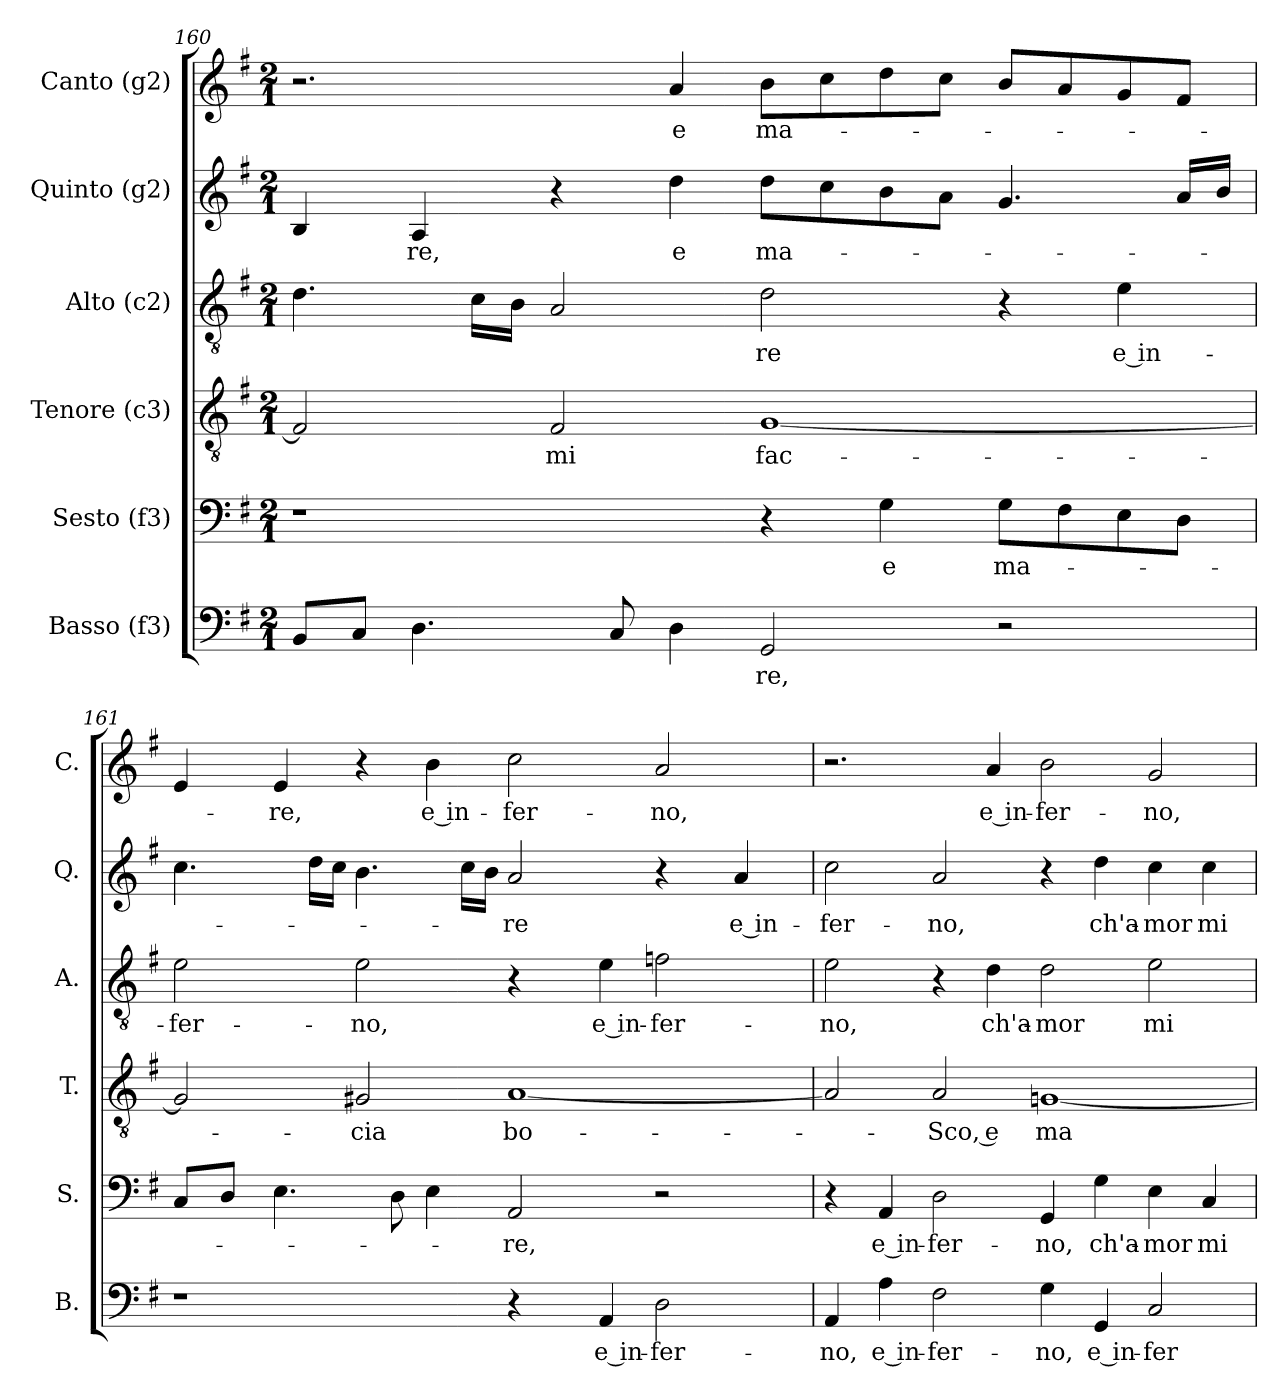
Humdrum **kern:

**kern	**text	**kern	**text	**kern	**text	**kern	**text	**kern	**text	**kern	**text
*part6	*part6	*part5	*part5	*part4	*part4	*part3	*part3	*part2	*part2	*part1	*part1
*staff6	*staff6	*staff5	*staff5	*staff4	*staff4	*staff3	*staff3	*staff2	*staff2	*staff1	*staff1
*I"Basso (f3)	*	*I"Sesto (f3)	*	*I"Tenore (c3)	*	*I"Alto (c2)	*	*I"Quinto (g2)	*	*I"Canto (g2)	*
*I'B.	*	*I'S.	*	*I'T.	*	*I'A.	*	*I'Q.	*	*I'C.	*
*clefF4	*	*clefF4	*	*clefGv2	*	*clefGv2	*	*clefG2	*	*clefG2	*
*k[f#]	*	*k[f#]	*	*k[f#]	*	*k[f#]	*	*k[f#]	*	*k[f#]	*
*G:	*	*G:	*	*G:	*	*G:	*	*G:	*	*G:	*
*M2/1	*	*M2/1	*	*M2/1	*	*M2/1	*	*M2/1	*	*M2/1	*
=160	=160	=160	=160	=160	=160	=160	=160	=160	=160	=160	=160
8BB/L	.	1r	.	2F#/]	.	4.d\	.	4B/	.	2.r	.
8C/J	.	.	.	.	.	.	.	.	.	.	.
!	!	!	!	!	!	!	!	!	!LO:LY:b:cj	!	!
4.D\	.	.	.	.	.	.	.	4A/	-re,	.	.
.	.	.	.	.	.	16c\L	.	.	.	.	.
.	.	.	.	.	.	16B\J	.	.	.	.	.
!	!	!	!	!	!LO:LY:b:cj	!	!	!	!	!	!
.	.	.	.	2F#/	mi	2A/	.	4r	.	.	.
8C/	.	.	.	.	.	.	.	.	.	.	.
!	!	!	!	!	!	!	!	!	!LO:LY:b:cj	!	!LO:LY:b:cj
4D\	.	.	.	.	.	.	.	4dd\	e	4a/	e
!	!LO:LY:b:cj	!	!	!	!LO:LY:b:cj	!	!LO:LY:b:cj	!	!LO:LY:b	!	!LO:LY:b
2GG/	-re,	4r	.	[>1G	fac-	2d\	-re	8dd\L	ma-	8b\L	ma-
.	.	.	.	.	.	.	.	8cc\	.	8cc\	.
!	!	!	!LO:LY:b:cj	!	!	!	!	!	!	!	!
.	.	4G\	e	.	.	.	.	8b\	.	8dd\	.
.	.	.	.	.	.	.	.	8a\J	.	8cc\J	.
!	!	!	!LO:LY:b	!	!	!	!	!	!	!	!
2r	.	8G\L	ma-	.	.	4r	.	4.g/	.	8b/L	.
.	.	8F#\	.	.	.	.	.	.	.	8a/	.
!	!	!	!	!	!	!	!LO:LY:b:rj	!	!	!	!
.	.	8E\	.	.	.	4e\	e in-	.	.	8g/	.
.	.	8D\J	.	.	.	.	.	16a/L	.	8f#/J	.
.	.	.	.	.	.	.	.	16b/J	.	.	.
!!LO:PB:g=z
=161	=161	=161	=161	=161	=161	=161	=161	=161	=161	=161	=161
!	!	!	!	!	!	!	!LO:LY:b:cj	!	!	!	!
*	*	*^	*	*^	*	*	*	*^	*	*^	*
1r	.	8C/L	8ryy	.	2G/]	8.ryy	.	2e\	-fer-	4.cc\	8.ryy	.	4e/	16ryy	.
.	.	.	.	.	.	.	.	.	.	.	.	.	.	1ryy	.
.	.	8D/J	32ryy	.	.	.	.	.	.	.	.	.	.	.	.
.	.	.	1ryy	.	.	.	.	.	.	.	.	.	.	.	.
.	.	.	.	.	.	1ryy	.	.	.	.	1ryy	.	.	.	.
!	!	!	!	!	!	!	!	!	!	!	!	!	!	!	!LO:LY:b:cj
.	.	4.E\	.	.	.	.	.	.	.	.	.	.	4e/	.	-re,
.	.	.	.	.	.	.	.	.	.	16dd\L	.	.	.	.	.
.	.	.	.	.	.	.	.	.	.	16cc\J	.	.	.	.	.
!	!	!	!	!	!	!	!LO:LY:b:cj	!	!LO:LY:b:cj	!	!	!	!	!	!
.	.	.	.	.	2G#X/	.	-cia	2e\	-no,	4.b\	.	.	4r	.	.
.	.	8D\	.	.	.	.	.	.	.	.	.	.	.	.	.
!	!	!	!	!	!	!	!	!	!	!	!	!	!	!	!LO:LY:b:rj
.	.	4E\	.	.	.	.	.	.	.	.	.	.	4b\	.	e in-
.	.	.	.	.	.	.	.	.	.	16cc\L	.	.	.	.	.
.	.	.	.	.	.	.	.	.	.	16b\J	.	.	.	.	.
!	!	!	!	!LO:LY:b:cj	!	!	!LO:LY:b:cj	!	!	!	!	!LO:LY:b:cj	!	!	!LO:LY:b:cj
4r	.	2AA/	.	-re,	[<1A	.	bo-	4r	.	2a/	.	-re	2cc\	.	-fer-
.	.	.	.	.	.	.	.	.	.	.	.	.	.	2...ryy	.
.	.	.	2ryy	.	.	.	.	.	.	.	.	.	.	.	.
.	.	.	.	.	.	2ryy	.	.	.	.	2ryy	.	.	.	.
!	!LO:LY:b:rj	!	!	!	!	!	!	!	!LO:LY:b:rj	!	!	!	!	!	!
4AA/	e in-	.	.	.	.	.	.	4e\	e in-	.	.	.	.	.	.
!	!LO:LY:b:cj	!	!	!	!	!	!	!	!LO:LY:b:cj	!	!	!	!	!	!LO:LY:b:cj
2D\	-fer-	2r	.	.	.	.	.	2fn\	-fer-	4r	.	.	2a/	.	-no,
.	.	.	4ryy	.	.	.	.	.	.	.	.	.	.	.	.
.	.	.	.	.	.	4ryy	.	.	.	.	4ryy	.	.	.	.
!	!	!	!	!	!	!	!	!	!	!	!	!LO:LY:b:rj	!	!	!
.	.	.	.	.	.	.	.	.	.	4a/	.	e in-	.	.	.
.	.	.	16.ryy	.	.	.	.	.	.	.	.	.	.	.	.
.	.	.	.	.	.	16ryy	.	.	.	.	16ryy	.	.	.	.
=162	=162	=162	=162	=162	=162	=162	=162	=162	=162	=162	=162	=162	=162	=162	=162
!	!LO:LY:b:cj	!	!	!	!	!	!	!	!LO:LY:b:cj	!	!	!LO:LY:b:cj	!	!	!
*	*	*v	*v	*	*	*	*	*	*	*v	*v	*	*v	*v	*
*	*	*	*	*v	*v	*	*	*	*	*	*	*
4AA/	-no,	4r	.	2A/]	.	2e\	-no,	2cc\	-fer-	2.r	.
!	!LO:LY:b:rj	!	!LO:LY:b:rj	!	!	!	!	!	!	!	!
4A\	e in-	4AA/	e in-	.	.	.	.	.	.	.	.
!	!LO:LY:b:cj	!	!LO:LY:b:cj	!	!LO:LY:b:cj	!	!	!	!LO:LY:b:cj	!	!
2F#\	-fer-	2D\	-fer-	2A/	-Sco, e	4r	.	2a/	-no,	.	.
!	!	!	!	!	!	!	!LO:LY:b	!	!	!	!LO:LY:b:rj
.	.	.	.	.	.	4d\	ch'a-	.	.	4a/	e in-
!	!LO:LY:b:cj	!	!LO:LY:b:cj	!	!LO:LY:b:cj	!	!LO:LY:b:rj	!	!	!	!LO:LY:b:cj
4G\	-no,	4GG/	-no,	[>1Gn	ma-	2d\	-mor	4r	.	2b\	-fer-
!	!LO:LY:b:rj	!	!LO:LY:b	!	!	!	!	!	!LO:LY:b	!	!
4GG/	e in-	4G\	ch'a-	.	.	.	.	4dd\	ch'a-	.	.
!	!LO:LY:b:cj	!	!LO:LY:b:rj	!	!	!	!LO:LY:b:cj	!	!LO:LY:b:rj	!	!LO:LY:b:cj
2C/	-fer-	4E\	-mor	.	.	2e\	mi	4cc\	-mor	2g/	-no,
!	!	!	!LO:LY:b:cj	!	!	!	!	!	!LO:LY:b:cj	!	!
.	.	4C/	mi	.	.	.	.	4cc\	mi	.	.
=	=	=	=	=	=	=	=	=	=	=	=
*-	*-	*-	*-	*-	*-	*-	*-	*-	*-	*-	*-
